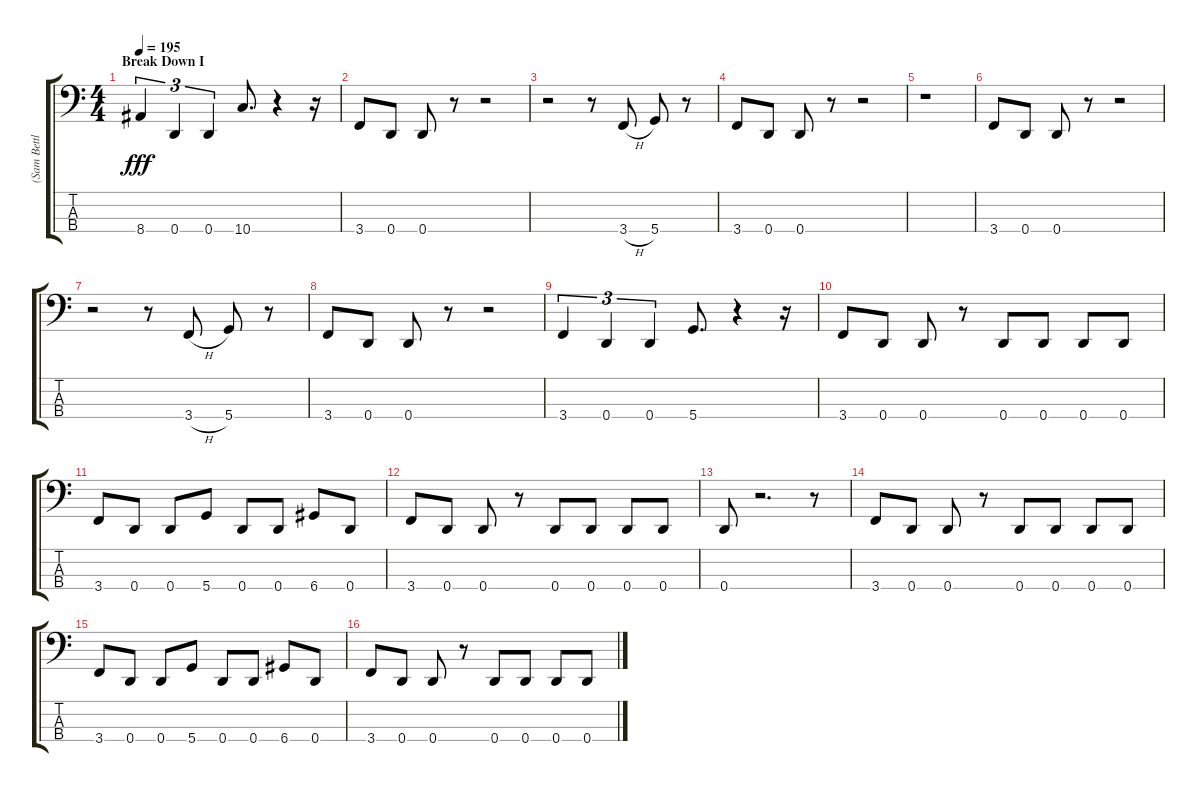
\track ("(Sam Bettley) Bass" "(Sam Bettl") {instrument electricbassfinger}
\staff {score tabs}
\tuning (G2 D2 A1 D1) {hide}
\ts (4 4)
\section ("" "Break Down I")
\tempo 195
\clef f4
\ks c
8.4.4{tu (3 2) dy fff} 0.4.4{tu (3 2)} 0.4.4{tu (3 2)} 10.4.8{d} r.4 r.16 |
3.4.8 0.4.8 0.4.8 r.8 r.2 |
r.2 r.8 3.4{h}.8 5.4.8 r.8 |
3.4.8 0.4.8 0.4.8 r.8 r.2 |
r.1 |
3.4.8 0.4.8 0.4.8 r.8 r.2 |
r.2 r.8 3.4{h}.8 5.4.8 r.8 |
3.4.8 0.4.8 0.4.8 r.8 r.2 |
3.4.4{tu (3 2)} 0.4.4{tu (3 2)} 0.4.4{tu (3 2)} 5.4.8{d} r.4 r.16 |
3.4.8 0.4.8 0.4.8 r.8 0.4.8 0.4.8 0.4.8 0.4.8 |
3.4.8 0.4.8 0.4.8 5.4.8 0.4.8 0.4.8 6.4.8 0.4.8 |
3.4.8 0.4.8 0.4.8 r.8 0.4.8 0.4.8 0.4.8 0.4.8 |
0.4.8 r.2{d} r.8 |
3.4.8 0.4.8 0.4.8 r.8 0.4.8 0.4.8 0.4.8 0.4.8 |
3.4.8 0.4.8 0.4.8 5.4.8 0.4.8 0.4.8 6.4.8 0.4.8 |
3.4.8 0.4.8 0.4.8 r.8 0.4.8 0.4.8 0.4.8 0.4.8
